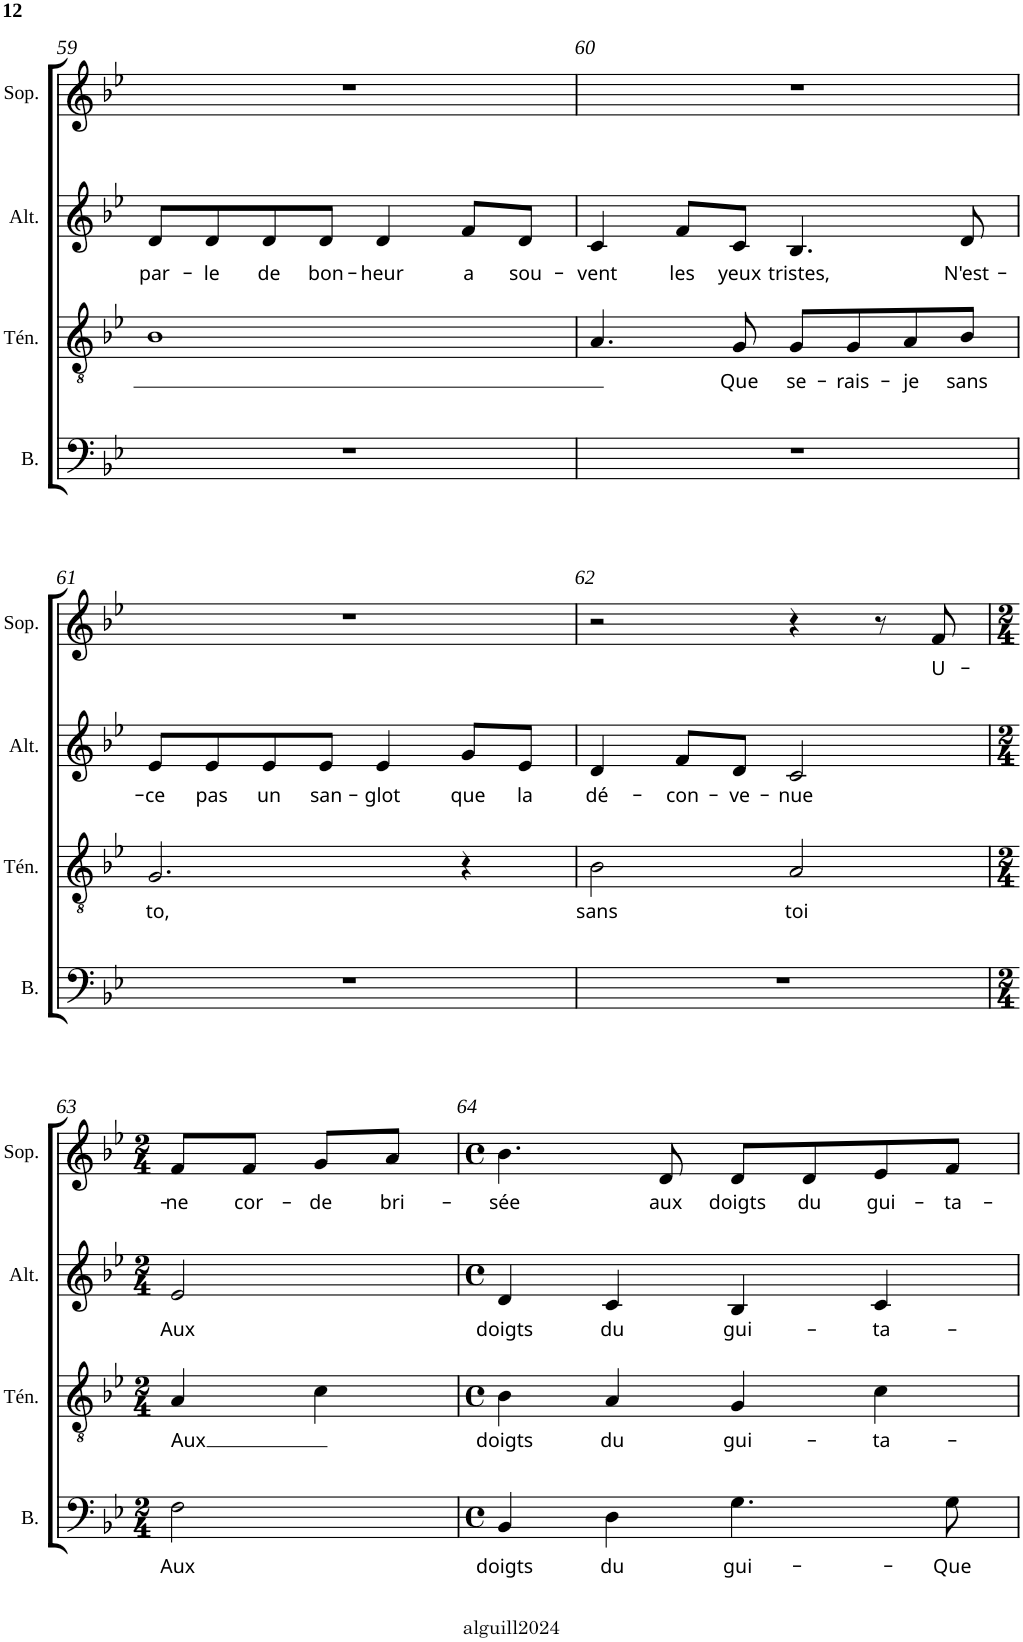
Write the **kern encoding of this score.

**kern	**text	**kern	**text	**kern	**text	**kern	**text
*part4	*part4	*part3	*part3	*part2	*part2	*part1	*part1
*staff4	*staff4	*staff3	*staff3	*staff2	*staff2	*staff1	*staff1
*I"Basse	*	*I"Ténor	*	*I"Alto	*	*I"Soprano	*
*I'B.	*	*I'Tén.	*	*I'Alt.	*	*I'Sop.	*
!!LO:PB:g=z
*clefF4	*	*clefGv2	*	*clefG2	*	*clefG2	*
*k[b-e-]	*	*k[b-e-]	*	*k[b-e-]	*	*k[b-e-]	*
*g:	*	*g:	*	*g:	*	*g:	*
*M4/4	*	*M4/4	*	*M4/4	*	*M4/4	*
*met(c)	*	*met(c)	*	*met(c)	*	*met(c)	*
=59	=59	=59	=59	=59	=59	=59	=59
!	!	!	!	!	!LO:LY:b	!	!
1r	.	1B-	.	8d/L	par-	1r	.
!	!	!	!	!	!LO:LY:b	!	!
.	.	.	.	8d/	-le	.	.
!	!	!	!	!	!LO:LY:b	!	!
.	.	.	.	8d/	de	.	.
!	!	!	!	!	!LO:LY:b	!	!
.	.	.	.	8d/J	bon-	.	.
!	!	!	!	!	!LO:LY:b	!	!
.	.	.	.	4d/	-heur	.	.
!	!	!	!	!	!LO:LY:b	!	!
.	.	.	.	8f/L	a	.	.
!	!	!	!	!	!LO:LY:b	!	!
.	.	.	.	8d/J	sou-	.	.
=60	=60	=60	=60	=60	=60	=60	=60
!	!	!	!	!	!LO:LY:b	!	!
1r	.	4.A/	.	4c/	-vent	1r	.
!	!	!	!	!	!LO:LY:b	!	!
.	.	.	.	8f/L	les	.	.
!	!	!	!LO:LY:b	!	!LO:LY:b	!	!
.	.	8G/	Que	8c/J	yeux	.	.
!	!	!	!LO:LY:b	!	!LO:LY:b	!	!
.	.	8G/L	se-	4.B-/	tristes,	.	.
!	!	!	!LO:LY:b	!	!	!	!
.	.	8G/	-rais-	.	.	.	.
!	!	!	!LO:LY:b	!	!	!	!
.	.	8A/	-je	.	.	.	.
!	!	!	!LO:LY:b	!	!LO:LY:b	!	!
.	.	8B-/J	sans	8d/	N'est-	.	.
!!LO:LB:g=z
=61	=61	=61	=61	=61	=61	=61	=61
!	!	!	!LO:LY:b	!	!LO:LY:b	!	!
1r	.	2.G/	to,	8e-/L	-ce	1r	.
!	!	!	!	!	!LO:LY:b	!	!
.	.	.	.	8e-/	pas	.	.
!	!	!	!	!	!LO:LY:b	!	!
.	.	.	.	8e-/	un	.	.
!	!	!	!	!	!LO:LY:b	!	!
.	.	.	.	8e-/J	san-	.	.
!	!	!	!	!	!LO:LY:b	!	!
.	.	.	.	4e-/	-glot	.	.
!	!	!	!	!	!LO:LY:b	!	!
.	.	4r	.	8g/L	que	.	.
!	!	!	!	!	!LO:LY:b	!	!
.	.	.	.	8e-/J	la	.	.
=62	=62	=62	=62	=62	=62	=62	=62
!	!	!	!LO:LY:b	!	!LO:LY:b	!	!
1r	.	2B-\	sans	4d/	dé-	2r	.
!	!	!	!	!	!LO:LY:b	!	!
.	.	.	.	8f/L	-con-	.	.
!	!	!	!	!	!LO:LY:b	!	!
.	.	.	.	8d/J	-ve-	.	.
!	!	!	!LO:LY:b	!	!LO:LY:b	!	!
.	.	2A/	toi	2c/	-nue	4r	.
.	.	.	.	.	.	8r	.
!	!	!	!	!	!	!	!LO:LY:b
.	.	.	.	.	.	8f/	U-
!!LO:LB:g=z
=63	=63	=63	=63	=63	=63	=63	=63
*M2/4	*	*M2/4	*	*M2/4	*	*M2/4	*
!	!LO:LY:b	!	!LO:LY:b	!	!LO:LY:b	!	!LO:LY:b
2F\	Aux	4A/	Aux	2e-/	Aux	8f/L	-ne
!	!	!	!	!	!	!	!LO:LY:b
.	.	.	.	.	.	8f/J	cor-
!	!	!	!	!	!	!	!LO:LY:b
.	.	4c\	.	.	.	8g/L	-de
!	!	!	!	!	!	!	!LO:LY:b
.	.	.	.	.	.	8a/J	bri-
=64	=64	=64	=64	=64	=64	=64	=64
*M4/4	*	*M4/4	*	*M4/4	*	*M4/4	*
*met(c)	*	*met(c)	*	*met(c)	*	*met(c)	*
!	!LO:LY:b	!	!LO:LY:b	!	!LO:LY:b	!	!LO:LY:b
4BB-/	doigts	4B-\	doigts	4d/	doigts	4.b-\	-sée
!	!LO:LY:b	!	!LO:LY:b	!	!LO:LY:b	!	!
4D\	du	4A/	du	4c/	du	.	.
!	!	!	!	!	!	!	!LO:LY:b
.	.	.	.	.	.	8d/	aux
!	!LO:LY:b	!	!LO:LY:b	!	!LO:LY:b	!	!LO:LY:b
4.G\	gui-	4G/	gui-	4B-/	gui-	8d/L	doigts
!	!	!	!	!	!	!	!LO:LY:b
.	.	.	.	.	.	8d/	du
!	!	!	!LO:LY:b	!	!LO:LY:b	!	!LO:LY:b
.	.	4c\	-ta-	4c/	-ta-	8e-/	gui-
!	!LO:LY:b	!	!	!	!	!	!LO:LY:b
8G\	-Que	.	.	.	.	8f/J	-ta-
=	=	=	=	=	=	=	=
*-	*-	*-	*-	*-	*-	*-	*-
